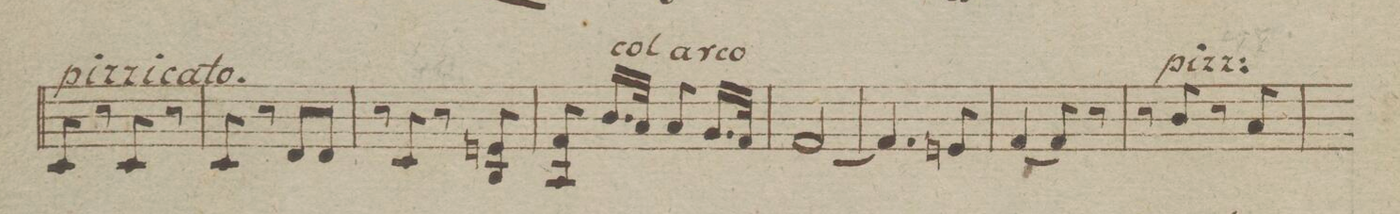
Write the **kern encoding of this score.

**kern	**dynam
*I"Violino Secondo	*
*clefG2	*
*k[b-e-]	*
*M2/4	*
8c/	.
8r	.
8c/	.
8r	.
=38	=38
8c/	.
8r	.
8d/L	.
8d/J	.
=39	=39
8r	.
8c/	.
8r	.
8B-/ 8en	.
=40	=40
8A/ 8f	.
16.b-/LL	.
32a/JJk	.
8a/	.
16.g/LL	.
32f/JJk	.
=41	=41
[2f/	.
=42	=42
4.f/]	.
8en/	.
=43	=43
[4f/	.
8f/]	.
8r	.
=44	=44
8r	.
8b-/	.
8r	.
8a/	.
=45	=45
*-	*-
